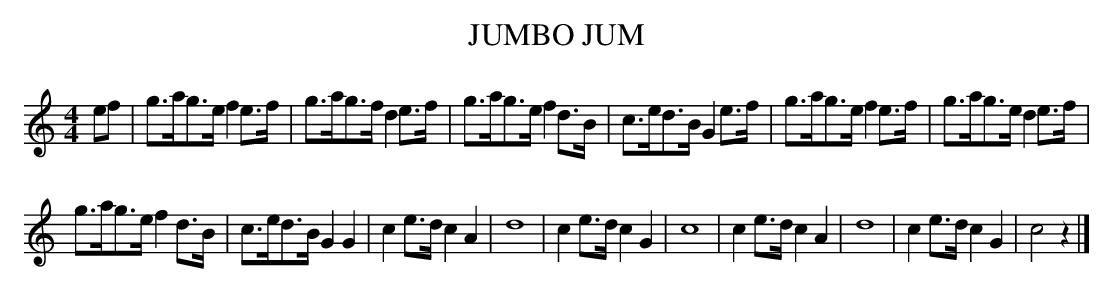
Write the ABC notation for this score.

X:1
T: JUMBO JUM
M: 4/4
L: 1/8
K: C
ef |\
g>ag>e f2e>f | g>ag>f d2e>f |\
g>ag>e f2d>B | c>ed>B G2e>f |\
g>ag>e f2e>f | g>ag>e d2e>f |
g>ag>e f2d>B | c>ed>B G2G2 |\
c2e>d c2A2 | d8 |\
c2e>d c2G2 | c8 |\
c2e>d c2A2 | d8 |\
c2e>d c2G2 | c4 z2 |]
